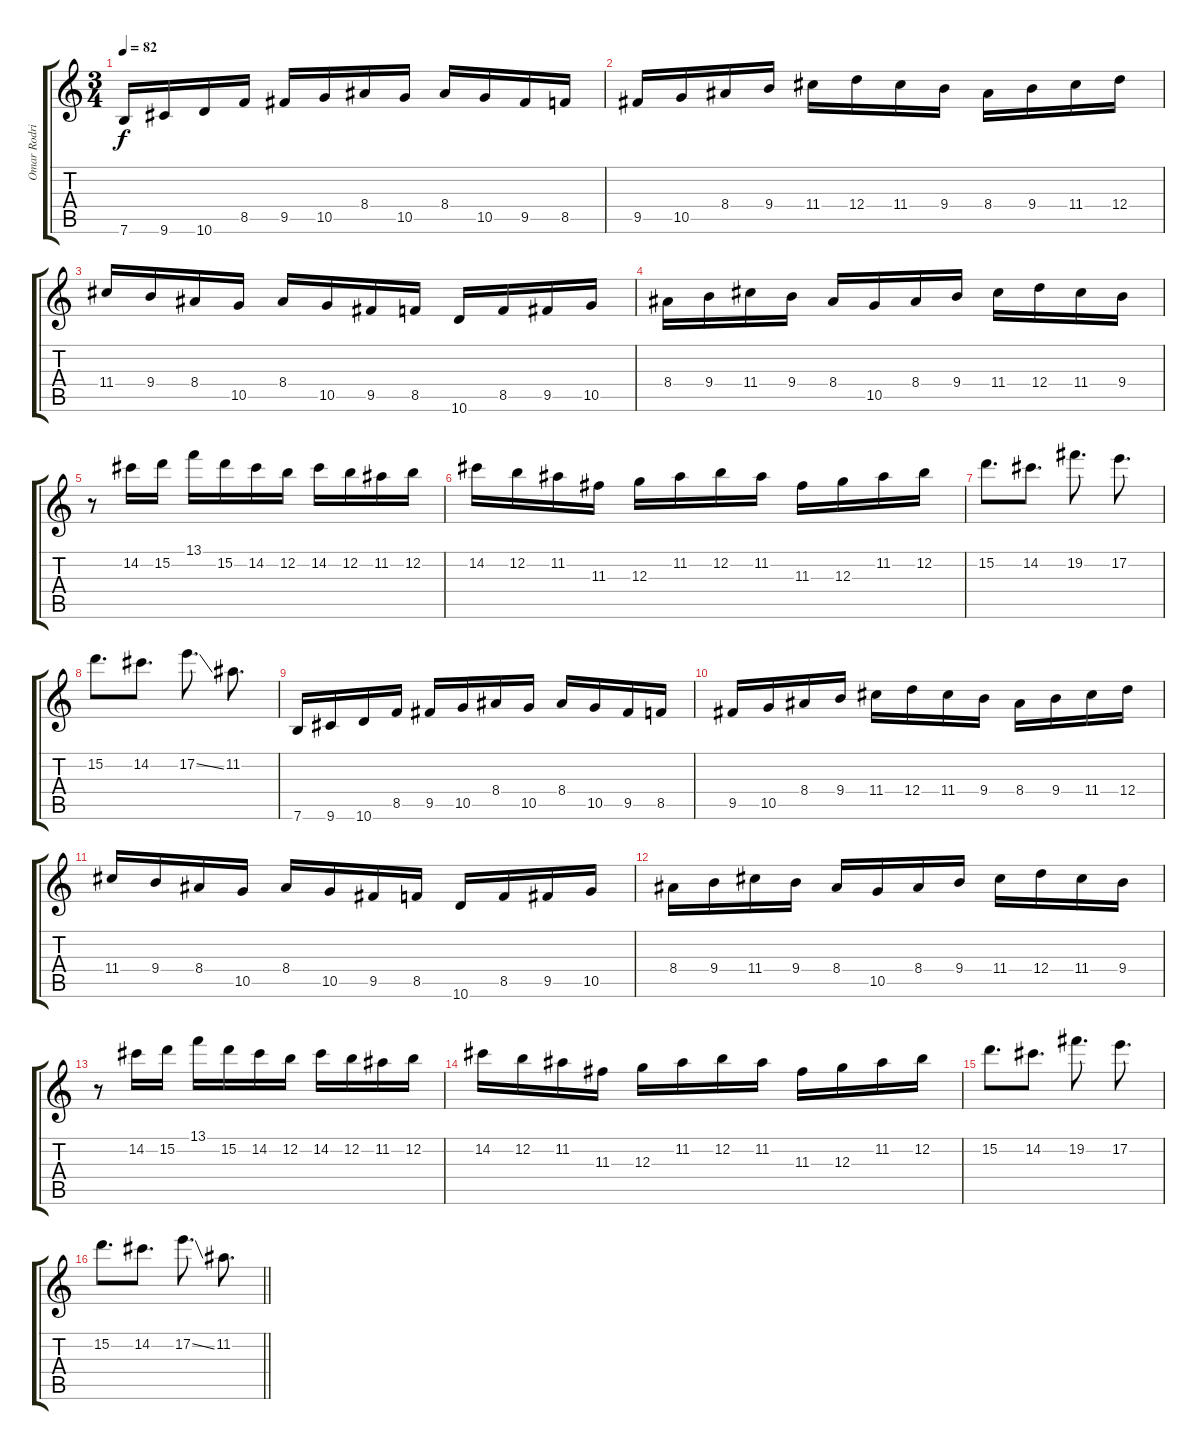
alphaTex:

\track ("Omar Rodriguez-Lopez" "Omar Rodri") {instrument distortionguitar}
\staff {score tabs}
\tuning (E4 B3 G3 D3 A2 E2) {hide}
\ts (3 4)
\tempo 82
\clef g2
\ks c
7.6.16{dy f} 9.6.16 10.6.16 8.5.16 9.5.16 10.5.16 8.4.16 10.5.16 8.4.16 10.5.16 9.5.16 8.5.16 |
9.5.16 10.5.16 8.4.16 9.4.16 11.4.16 12.4.16 11.4.16 9.4.16 8.4.16 9.4.16 11.4.16 12.4.16 |
11.4.16 9.4.16 8.4.16 10.5.16 8.4.16 10.5.16 9.5.16 8.5.16 10.6.16 8.5.16 9.5.16 10.5.16 |
8.4.16 9.4.16 11.4.16 9.4.16 8.4.16 10.5.16 8.4.16 9.4.16 11.4.16 12.4.16 11.4.16 9.4.16 |
r.8 14.2.16 15.2.16 13.1.16 15.2.16 14.2.16 12.2.16 14.2.16 12.2.16 11.2.16 12.2.16 |
14.2.16 12.2.16 11.2.16 11.3.16 12.3.16 11.2.16 12.2.16 11.2.16 11.3.16 12.3.16 11.2.16 12.2.16 |
15.2.8{d} 14.2.8{d} 19.2.8{d} 17.2.8{d} |
15.2.8{d} 14.2.8{d} 17.2{ss}.8{d} 11.2.8{d} |
7.6.16 9.6.16 10.6.16 8.5.16 9.5.16 10.5.16 8.4.16 10.5.16 8.4.16 10.5.16 9.5.16 8.5.16 |
9.5.16 10.5.16 8.4.16 9.4.16 11.4.16 12.4.16 11.4.16 9.4.16 8.4.16 9.4.16 11.4.16 12.4.16 |
11.4.16 9.4.16 8.4.16 10.5.16 8.4.16 10.5.16 9.5.16 8.5.16 10.6.16 8.5.16 9.5.16 10.5.16 |
8.4.16 9.4.16 11.4.16 9.4.16 8.4.16 10.5.16 8.4.16 9.4.16 11.4.16 12.4.16 11.4.16 9.4.16 |
r.8 14.2.16 15.2.16 13.1.16 15.2.16 14.2.16 12.2.16 14.2.16 12.2.16 11.2.16 12.2.16 |
14.2.16 12.2.16 11.2.16 11.3.16 12.3.16 11.2.16 12.2.16 11.2.16 11.3.16 12.3.16 11.2.16 12.2.16 |
15.2.8{d} 14.2.8{d} 19.2.8{d} 17.2.8{d} |
\barLineRight lightlight
15.2.8{d} 14.2.8{d} 17.2{ss}.8{d} 11.2.8{d}
